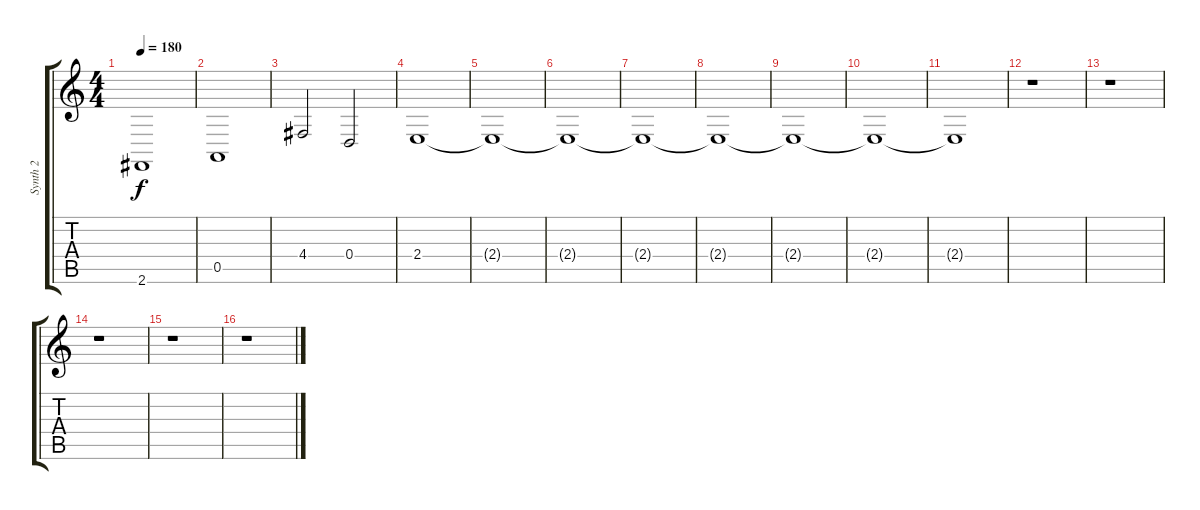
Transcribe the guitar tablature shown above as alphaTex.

\track ("Synth 2" "Synth 2") {instrument pad3polysynth}
\staff {score tabs}
\tuning (E4 B3 G3 D3 A2 E2) {hide}
\ts (4 4)
\tempo 180
\clef g2
\ks c
2.6.1{dy f} |
0.5.1 |
4.4.2 0.4.2 |
2.4.1 |
2.4{t}.1 |
2.4{t}.1 |
2.4{t}.1 |
2.4{t}.1 |
2.4{t}.1 |
2.4{t}.1 |
2.4{t}.1 |
r.1 |
r.1 |
r.1 |
r.1 |
r.1
